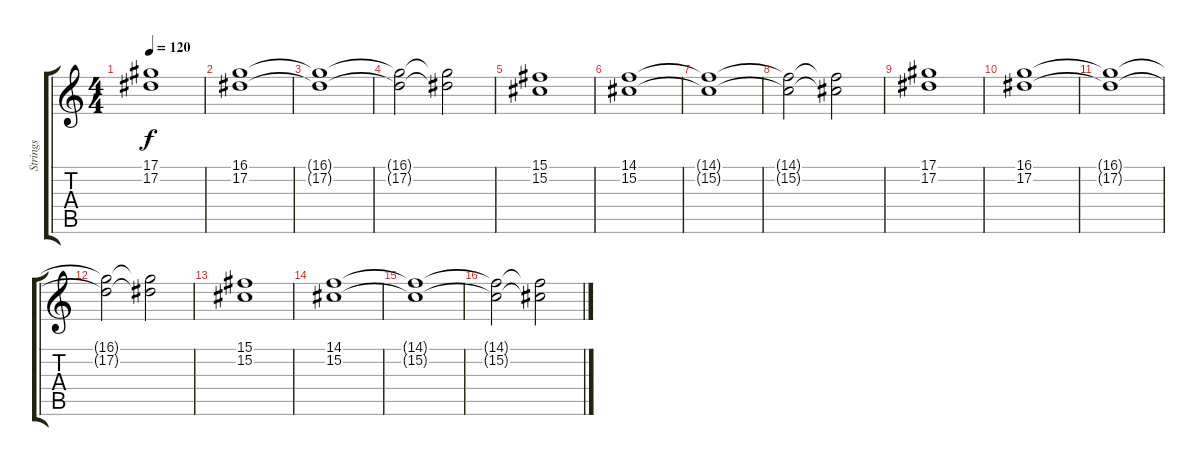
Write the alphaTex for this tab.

\track ("Strings" "Strings") {instrument stringensemble2}
\staff {score tabs}
\tuning (Eb4 Bb3 Gb3 Db3 Ab2 Eb2) {hide}
\ts (4 4)
\tempo 120
\clef g2
\ks c
(17.1 17.2).1{dy f} |
(16.1 17.2).1 |
(16.1{t} 17.2{t}).1 |
(16.1{t} 17.2{t}).2 (16.1{t} 17.2{t}).2 |
(15.1 15.2).1 |
(14.1 15.2).1 |
(14.1{t} 15.2{t}).1 |
(14.1{t} 15.2{t}).2 (14.1{t} 15.2{t}).2 |
(17.1 17.2).1 |
(16.1 17.2).1 |
(16.1{t} 17.2{t}).1 |
(16.1{t} 17.2{t}).2 (16.1{t} 17.2{t}).2 |
(15.1 15.2).1 |
(14.1 15.2).1 |
(14.1{t} 15.2{t}).1 |
(14.1{t} 15.2{t}).2 (14.1{t} 15.2{t}).2
